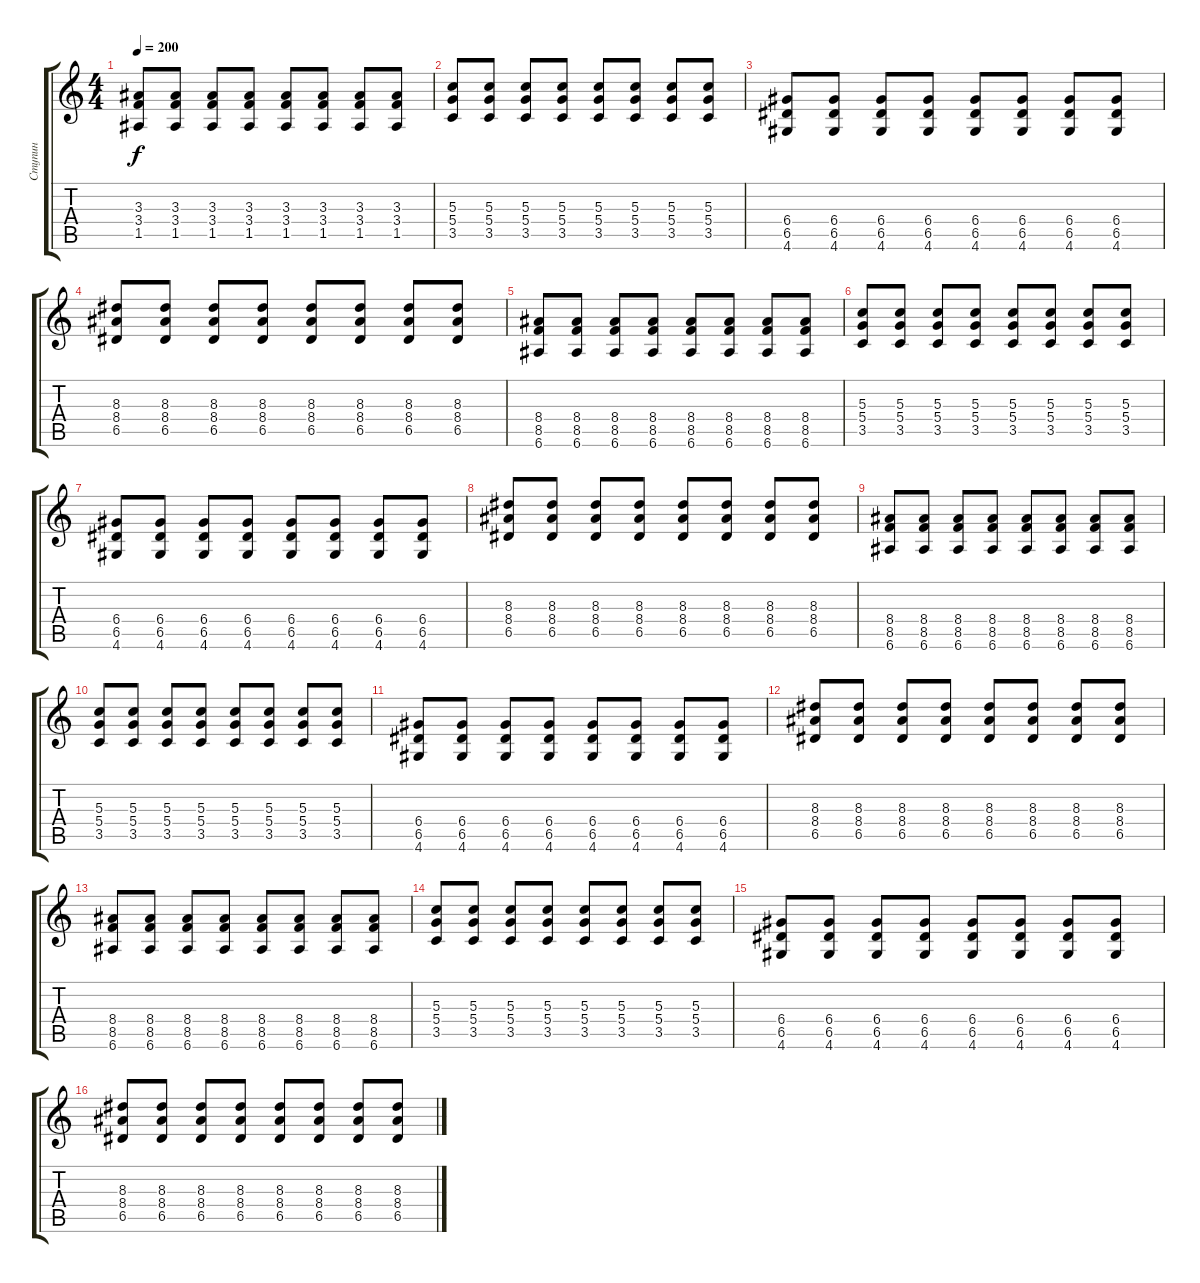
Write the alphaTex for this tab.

\track ("Ступин" "Ступин") {instrument overdrivenguitar}
\staff {score tabs}
\tuning (E4 B3 G3 D3 A2 E2) {hide}
\ts (4 4)
\tempo 200
\clef g2
\ks c
(3.3 3.4 1.5).8{dy f} (3.3 3.4 1.5).8 (3.3 3.4 1.5).8 (3.3 3.4 1.5).8 (3.3 3.4 1.5).8 (3.3 3.4 1.5).8 (3.3 3.4 1.5).8 (3.3 3.4 1.5).8 |
(5.3 5.4 3.5).8 (5.3 5.4 3.5).8 (5.3 5.4 3.5).8 (5.3 5.4 3.5).8 (5.3 5.4 3.5).8 (5.3 5.4 3.5).8 (5.3 5.4 3.5).8 (5.3 5.4 3.5).8 |
(6.4 6.5 4.6).8 (6.4 6.5 4.6).8 (6.4 6.5 4.6).8 (6.4 6.5 4.6).8 (6.4 6.5 4.6).8 (6.4 6.5 4.6).8 (6.4 6.5 4.6).8 (6.4 6.5 4.6).8 |
(8.3 8.4 6.5).8 (8.3 8.4 6.5).8 (8.3 8.4 6.5).8 (8.3 8.4 6.5).8 (8.3 8.4 6.5).8 (8.3 8.4 6.5).8 (8.3 8.4 6.5).8 (8.3 8.4 6.5).8 |
(8.4 8.5 6.6).8 (8.4 8.5 6.6).8 (8.4 8.5 6.6).8 (8.4 8.5 6.6).8 (8.4 8.5 6.6).8 (8.4 8.5 6.6).8 (8.4 8.5 6.6).8 (8.4 8.5 6.6).8 |
(5.3 5.4 3.5).8 (5.3 5.4 3.5).8 (5.3 5.4 3.5).8 (5.3 5.4 3.5).8 (5.3 5.4 3.5).8 (5.3 5.4 3.5).8 (5.3 5.4 3.5).8 (5.3 5.4 3.5).8 |
(6.4 6.5 4.6).8 (6.4 6.5 4.6).8 (6.4 6.5 4.6).8 (6.4 6.5 4.6).8 (6.4 6.5 4.6).8 (6.4 6.5 4.6).8 (6.4 6.5 4.6).8 (6.4 6.5 4.6).8 |
(8.3 8.4 6.5).8 (8.3 8.4 6.5).8 (8.3 8.4 6.5).8 (8.3 8.4 6.5).8 (8.3 8.4 6.5).8 (8.3 8.4 6.5).8 (8.3 8.4 6.5).8 (8.3 8.4 6.5).8 |
(8.4 8.5 6.6).8 (8.4 8.5 6.6).8 (8.4 8.5 6.6).8 (8.4 8.5 6.6).8 (8.4 8.5 6.6).8 (8.4 8.5 6.6).8 (8.4 8.5 6.6).8 (8.4 8.5 6.6).8 |
(5.3 5.4 3.5).8 (5.3 5.4 3.5).8 (5.3 5.4 3.5).8 (5.3 5.4 3.5).8 (5.3 5.4 3.5).8 (5.3 5.4 3.5).8 (5.3 5.4 3.5).8 (5.3 5.4 3.5).8 |
(6.4 6.5 4.6).8 (6.4 6.5 4.6).8 (6.4 6.5 4.6).8 (6.4 6.5 4.6).8 (6.4 6.5 4.6).8 (6.4 6.5 4.6).8 (6.4 6.5 4.6).8 (6.4 6.5 4.6).8 |
(8.3 8.4 6.5).8 (8.3 8.4 6.5).8 (8.3 8.4 6.5).8 (8.3 8.4 6.5).8 (8.3 8.4 6.5).8 (8.3 8.4 6.5).8 (8.3 8.4 6.5).8 (8.3 8.4 6.5).8 |
(8.4 8.5 6.6).8 (8.4 8.5 6.6).8 (8.4 8.5 6.6).8 (8.4 8.5 6.6).8 (8.4 8.5 6.6).8 (8.4 8.5 6.6).8 (8.4 8.5 6.6).8 (8.4 8.5 6.6).8 |
(5.3 5.4 3.5).8 (5.3 5.4 3.5).8 (5.3 5.4 3.5).8 (5.3 5.4 3.5).8 (5.3 5.4 3.5).8 (5.3 5.4 3.5).8 (5.3 5.4 3.5).8 (5.3 5.4 3.5).8 |
(6.4 6.5 4.6).8 (6.4 6.5 4.6).8 (6.4 6.5 4.6).8 (6.4 6.5 4.6).8 (6.4 6.5 4.6).8 (6.4 6.5 4.6).8 (6.4 6.5 4.6).8 (6.4 6.5 4.6).8 |
(8.3 8.4 6.5).8 (8.3 8.4 6.5).8 (8.3 8.4 6.5).8 (8.3 8.4 6.5).8 (8.3 8.4 6.5).8 (8.3 8.4 6.5).8 (8.3 8.4 6.5).8 (8.3 8.4 6.5).8
